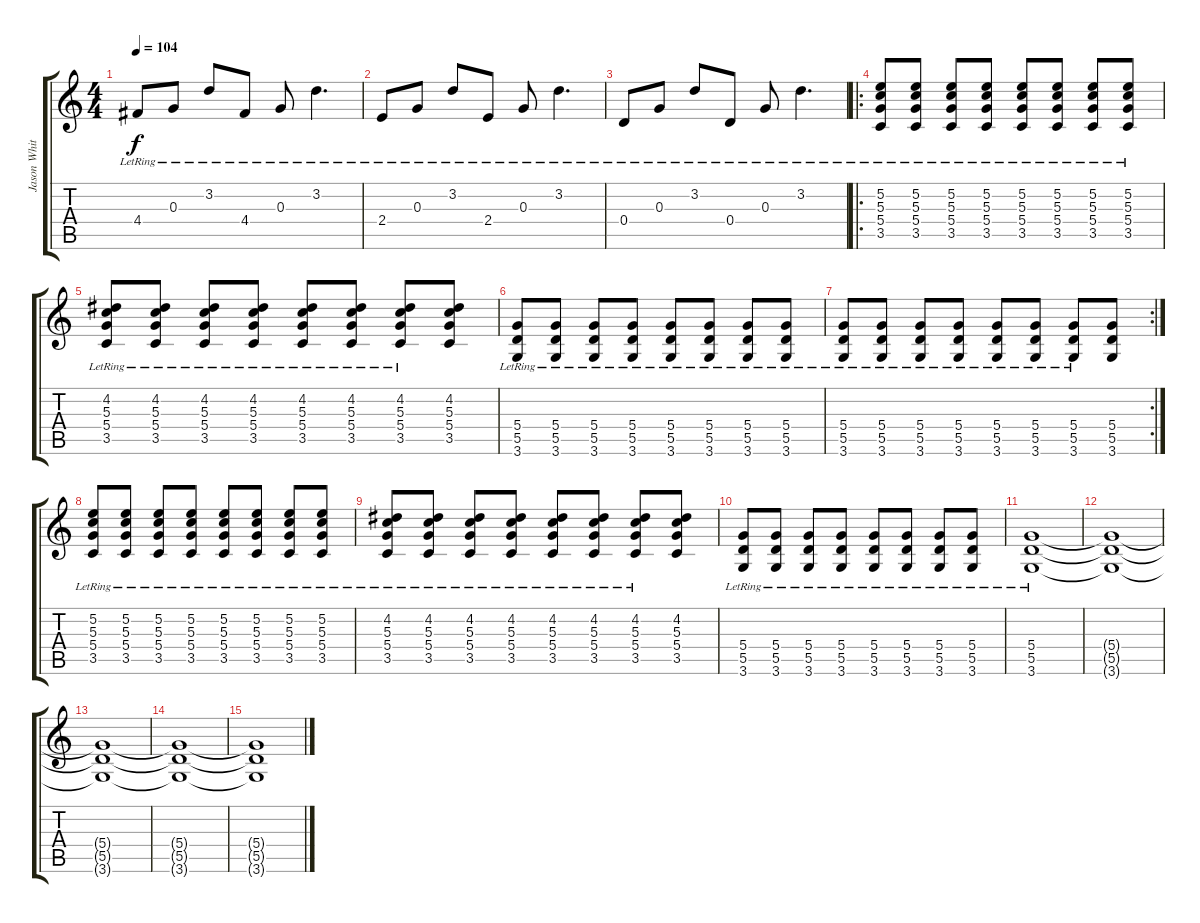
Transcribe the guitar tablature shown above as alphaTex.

\track ("Jason White Gtr 1" "Jason Whit") {instrument distortionguitar}
\staff {score tabs}
\tuning (E4 B3 G3 D3 A2 E2) {hide}
\ts (4 4)
\tempo 104
\clef g2
\ks c
4.4{lr}.8{dy f instrument distortionguitar} 0.3{lr}.8 3.2{lr}.8 4.4{lr}.8 0.3{lr}.8 3.2{lr}.4{d} |
2.4{lr}.8{instrument distortionguitar} 0.3{lr}.8 3.2{lr}.8 2.4{lr}.8 0.3{lr}.8 3.2{lr}.4{d} |
0.4{lr}.8{instrument distortionguitar} 0.3{lr}.8 3.2{lr}.8 0.4{lr}.8 0.3{lr}.8 3.2{lr}.4{d} |
\ro
(5.2{lr} 5.3{lr} 5.4{lr} 3.5{lr}).8{instrument distortionguitar} (5.2{lr} 5.3{lr} 5.4{lr} 3.5{lr}).8 (5.2{lr} 5.3{lr} 5.4{lr} 3.5{lr}).8 (5.2{lr} 5.3{lr} 5.4{lr} 3.5{lr}).8 (5.2{lr} 5.3{lr} 5.4{lr} 3.5{lr}).8 (5.2{lr} 5.3{lr} 5.4{lr} 3.5{lr}).8 (5.2{lr} 5.3{lr} 5.4{lr} 3.5{lr}).8 (5.2{lr} 5.3{lr} 5.4 3.5{lr}).8 |
(4.2{lr} 5.3{lr} 5.4{lr} 3.5{lr}).8{instrument distortionguitar} (4.2{lr} 5.3{lr} 5.4{lr} 3.5{lr}).8 (4.2{lr} 5.3{lr} 5.4{lr} 3.5{lr}).8 (4.2{lr} 5.3{lr} 5.4{lr} 3.5{lr}).8 (4.2{lr} 5.3{lr} 5.4{lr} 3.5{lr}).8 (4.2{lr} 5.3{lr} 5.4{lr} 3.5{lr}).8 (4.2{lr} 5.3{lr} 5.4{lr} 3.5{lr}).8 (4.2 5.3 5.4 3.5).8 |
(5.4{lr} 5.5{lr} 3.6{lr}).8{instrument distortionguitar} (5.4{lr} 5.5{lr} 3.6{lr}).8 (5.4{lr} 5.5{lr} 3.6{lr}).8 (5.4{lr} 5.5{lr} 3.6{lr}).8 (5.4{lr} 5.5{lr} 3.6{lr}).8 (5.4{lr} 5.5{lr} 3.6{lr}).8 (5.4{lr} 5.5{lr} 3.6{lr}).8 (5.4{lr} 5.5{lr} 3.6{lr}).8 |
\rc 2
(5.4{lr} 5.5{lr} 3.6{lr}).8{instrument distortionguitar} (5.4{lr} 5.5{lr} 3.6{lr}).8 (5.4{lr} 5.5{lr} 3.6{lr}).8 (5.4{lr} 5.5{lr} 3.6{lr}).8 (5.4{lr} 5.5{lr} 3.6{lr}).8 (5.4{lr} 5.5{lr} 3.6{lr}).8 (5.4{lr} 5.5{lr} 3.6{lr}).8 (5.4 5.5 3.6).8 |
(5.2{lr} 5.3{lr} 5.4{lr} 3.5{lr}).8{instrument distortionguitar} (5.2{lr} 5.3{lr} 5.4{lr} 3.5{lr}).8 (5.2{lr} 5.3{lr} 5.4{lr} 3.5{lr}).8 (5.2{lr} 5.3{lr} 5.4{lr} 3.5{lr}).8 (5.2{lr} 5.3{lr} 5.4{lr} 3.5{lr}).8 (5.2{lr} 5.3{lr} 5.4{lr} 3.5{lr}).8 (5.2{lr} 5.3{lr} 5.4{lr} 3.5{lr}).8 (5.2{lr} 5.3{lr} 5.4 3.5{lr}).8 |
(4.2{lr} 5.3{lr} 5.4{lr} 3.5{lr}).8{instrument distortionguitar} (4.2{lr} 5.3{lr} 5.4{lr} 3.5{lr}).8 (4.2{lr} 5.3{lr} 5.4{lr} 3.5{lr}).8 (4.2{lr} 5.3{lr} 5.4{lr} 3.5{lr}).8 (4.2{lr} 5.3{lr} 5.4{lr} 3.5{lr}).8 (4.2{lr} 5.3{lr} 5.4{lr} 3.5{lr}).8 (4.2{lr} 5.3{lr} 5.4{lr} 3.5{lr}).8 (4.2 5.3 5.4 3.5).8 |
(5.4{lr} 5.5{lr} 3.6{lr}).8{instrument distortionguitar} (5.4{lr} 5.5{lr} 3.6{lr}).8 (5.4{lr} 5.5{lr} 3.6{lr}).8 (5.4{lr} 5.5{lr} 3.6{lr}).8 (5.4{lr} 5.5{lr} 3.6{lr}).8 (5.4{lr} 5.5{lr} 3.6{lr}).8 (5.4{lr} 5.5{lr} 3.6{lr}).8 (5.4{lr} 5.5{lr} 3.6{lr}).8 |
(5.4{lr} 5.5{lr} 3.6{lr}).1{volume 4 instrument distortionguitar} |
(5.4{t} 5.5{t} 3.6{t}).1 |
(5.4{t} 5.5{t} 3.6{t}).1 |
(5.4{t} 5.5{t} 3.6{t}).1 |
(5.4{t} 5.5{t} 3.6{t}).1
